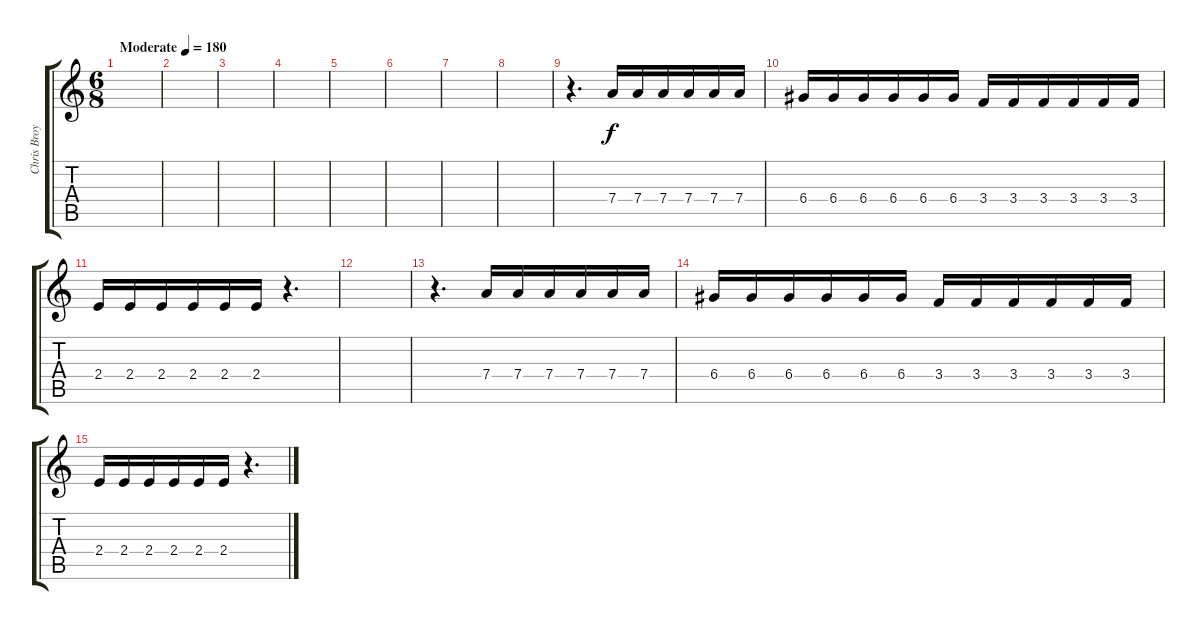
\track ("Chris Broyles" "Chris Broy") {instrument overdrivenguitar}
\staff {score tabs}
\tuning (E4 B3 G3 D3 A2 D2) {hide}
\ts (6 8)
\tempo (180 "Moderate")
\clef g2
\ks c
|
|
|
|
|
|
|
|
r.4{d} 7.4.16 7.4.16 7.4.16 7.4.16 7.4.16 7.4.16 |
6.4.16 6.4.16 6.4.16 6.4.16 6.4.16 6.4.16 3.4.16 3.4.16 3.4.16 3.4.16 3.4.16 3.4.16 |
2.4.16 2.4.16 2.4.16 2.4.16 2.4.16 2.4.16 r.4{d} |
|
r.4{d} 7.4.16 7.4.16 7.4.16 7.4.16 7.4.16 7.4.16 |
6.4.16 6.4.16 6.4.16 6.4.16 6.4.16 6.4.16 3.4.16 3.4.16 3.4.16 3.4.16 3.4.16 3.4.16 |
2.4.16 2.4.16 2.4.16 2.4.16 2.4.16 2.4.16 r.4{d}
